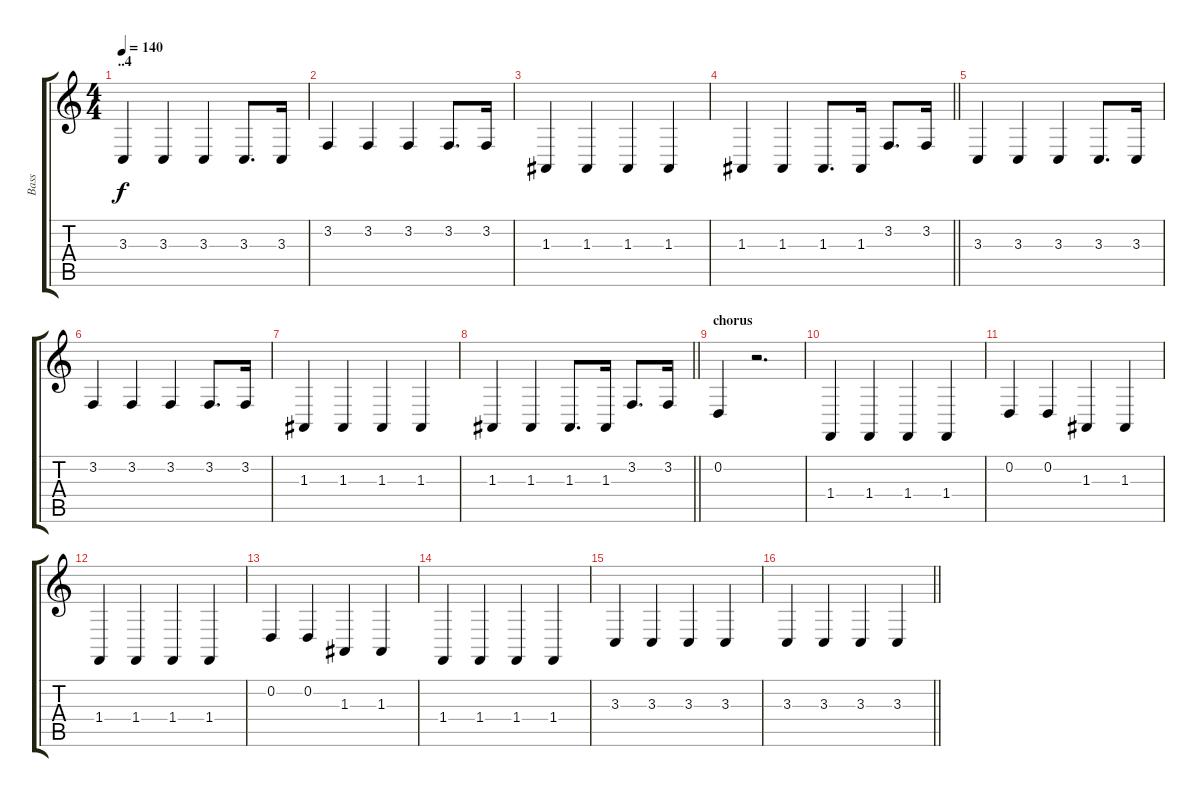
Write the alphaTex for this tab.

\track ("Bass" "Bass") {instrument electricbassfinger}
\staff {score tabs}
\tuning (G2 D2 A1 E1 A2 E2) {hide}
\ts (4 4)
\section ("" "..4")
\tempo 140
\clef g2
\ks c
3.3.4{dy f} 3.3.4 3.3.4 3.3.8{d} 3.3.16 |
3.2.4 3.2.4 3.2.4 3.2.8{d} 3.2.16 |
1.3.4 1.3.4 1.3.4 1.3.4 |
\barLineRight lightlight
1.3.4 1.3.4 1.3.8{d} 1.3.16 3.2.8{d} 3.2.16 |
3.3.4 3.3.4 3.3.4 3.3.8{d} 3.3.16 |
3.2.4 3.2.4 3.2.4 3.2.8{d} 3.2.16 |
1.3.4 1.3.4 1.3.4 1.3.4 |
\barLineRight lightlight
1.3.4 1.3.4 1.3.8{d} 1.3.16 3.2.8{d} 3.2.16 |
\section ("" "chorus ")
0.2.4 r.2{d} |
1.4.4 1.4.4 1.4.4 1.4.4 |
0.2.4 0.2.4 1.3.4 1.3.4 |
1.4.4 1.4.4 1.4.4 1.4.4 |
0.2.4 0.2.4 1.3.4 1.3.4 |
1.4.4 1.4.4 1.4.4 1.4.4 |
3.3.4 3.3.4 3.3.4 3.3.4 |
\barLineRight lightlight
3.3.4 3.3.4 3.3.4 3.3.4
